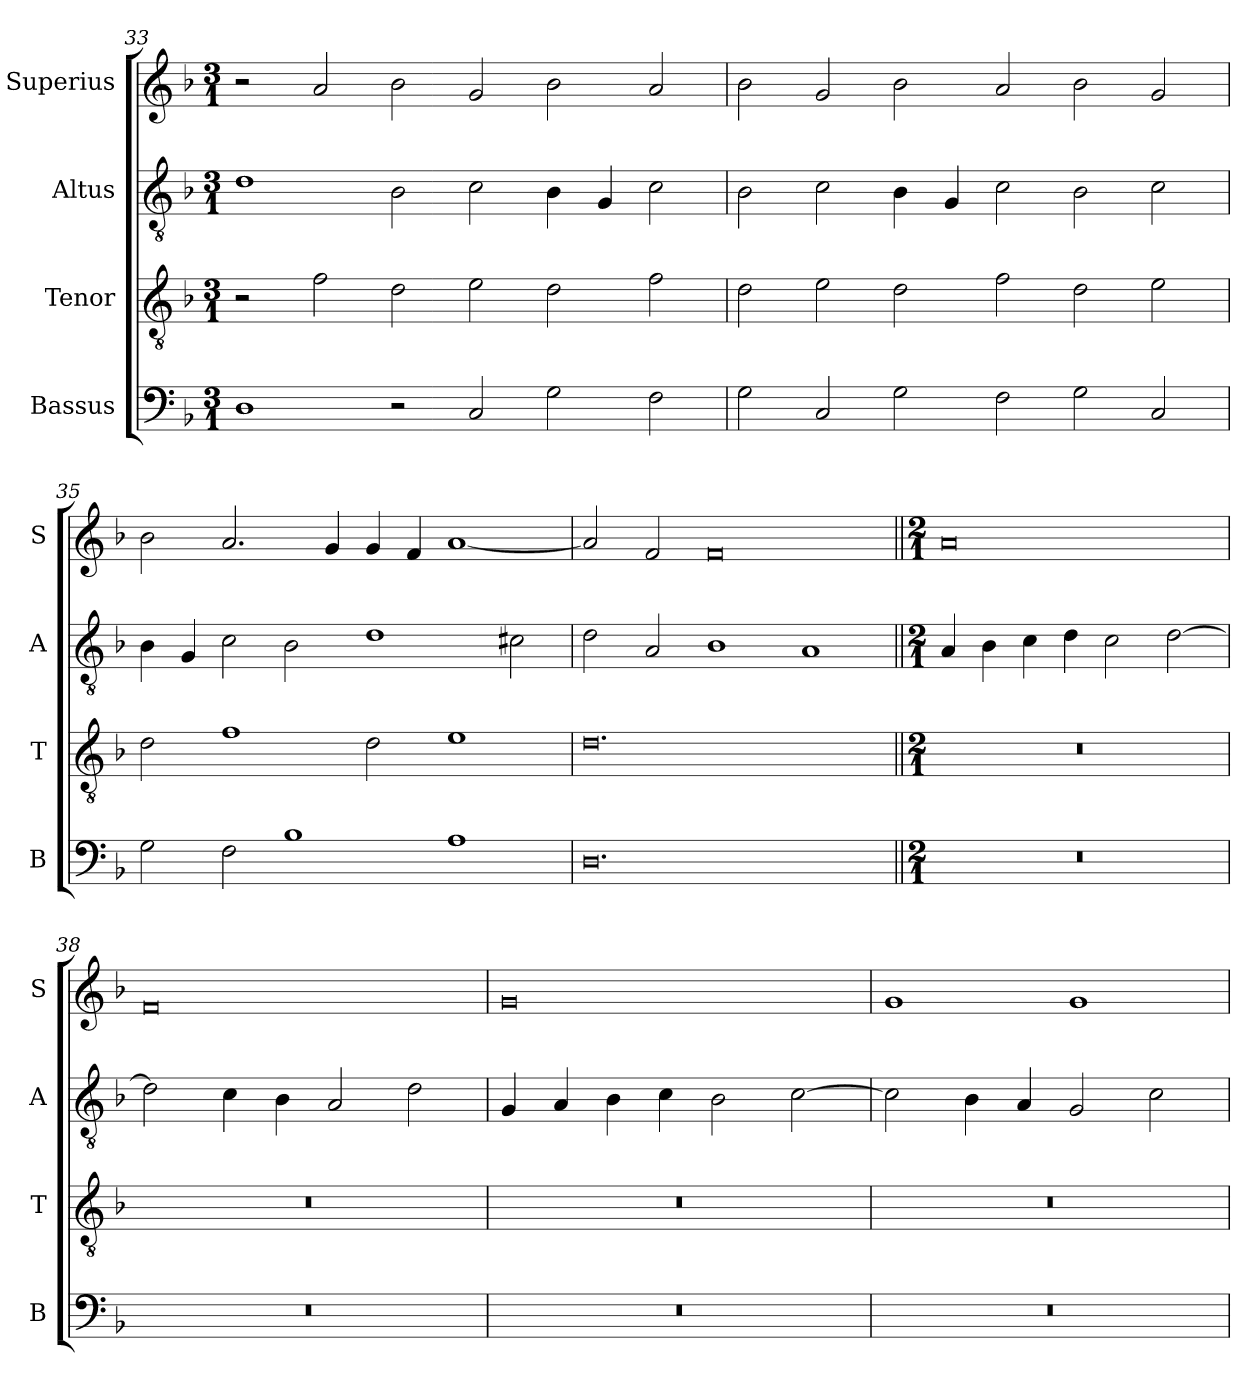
**kern	**kern	**kern	**kern
*part4	*part3	*part2	*part1
*staff4	*staff3	*staff2	*staff1
*I"Bassus	*I"Tenor	*I"Altus	*I"Superius
*I'B	*I'T	*I'A	*I'S
*clefF4	*clefGv2	*clefGv2	*clefG2
*k[b-]	*k[b-]	*k[b-]	*k[b-]
*M3/1	*M3/1	*M3/1	*M3/1
=33	=33	=33	=33
1D	2r	1d	2r
.	2f\	.	2a/
2r	2d\	2B-\	2b-\
2C/	2e\	2c\	2g/
2G\	2d\	4B-\	2b-\
.	.	4G/	.
2F\	2f\	2c\	2a/
=34	=34	=34	=34
2G\	2d\	2B-\	2b-\
2C/	2e\	2c\	2g/
2G\	2d\	4B-\	2b-\
.	.	4G/	.
2F\	2f\	2c\	2a/
2G\	2d\	2B-\	2b-\
2C/	2e\	2c\	2g/
=35	=35	=35	=35
2G\	2d\	4B-\	2b-\
.	.	4G/	.
2F\	1f	2c\	2.a/
1B-	.	2B-\	.
.	.	.	4g/
.	2d\	1d	4g/
.	.	.	4f/
1A	1e	.	[1a
.	.	2c#X\	.
=36	=36	=36	=36
0.D	0.d	2d\	2a/]
.	.	2A/	2f/
.	.	1B-	0f
.	.	1A	.
!!LO:LB:g=z
=37||	=37||	=37||	=37||
*M2/1	*M2/1	*M2/1	*M2/1
0r	0r	4A/	0a
.	.	4B-\	.
.	.	4c\	.
.	.	4d\	.
.	.	2c\	.
.	.	[2d\	.
=38	=38	=38	=38
0r	0r	2d\]	0f
.	.	4c\	.
.	.	4B-\	.
.	.	2A/	.
.	.	2d\	.
=39	=39	=39	=39
0r	0r	4G/	0g
.	.	4A/	.
.	.	4B-\	.
.	.	4c\	.
.	.	2B-\	.
.	.	[2c\	.
=40	=40	=40	=40
0r	0r	2c\]	1g
.	.	4B-\	.
.	.	4A/	.
.	.	2G/	1g
.	.	2c\	.
=	=	=	=
*-	*-	*-	*-
